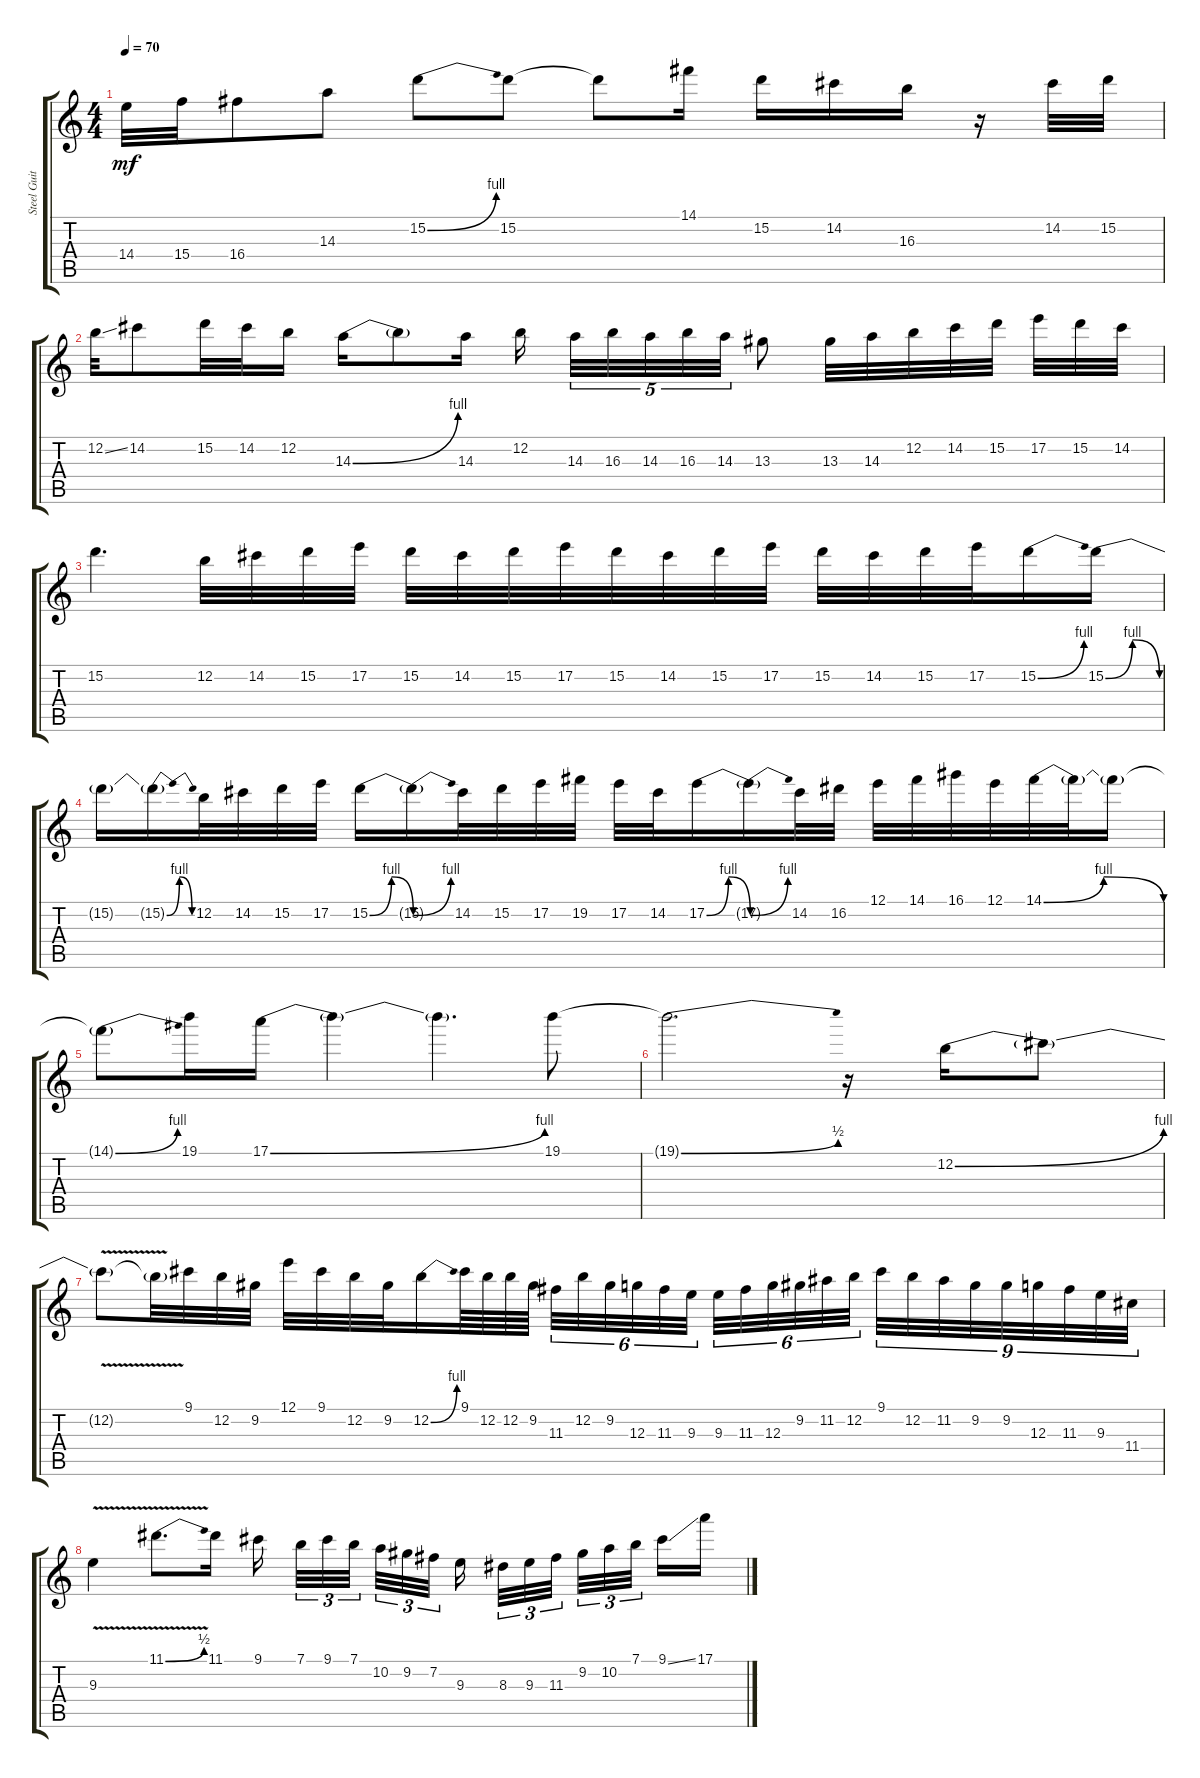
\track ("Steel Guitar" "Steel Guit") {instrument distortionguitar}
\staff {score tabs}
\tuning (E4 B3 G3 D3 A2 E2) {hide}
\ts (4 4)
\tempo 70
\clef g2
\ks c
14.4.32{dy mf} 15.4.32 16.4.8 14.3.8 15.2{be (bend 0 0 60 4)}.8 15.2.8 15.2{t}.8 14.1.16 15.2.16 14.2.16 16.3.16 r.16 14.2.32 15.2.32 |
12.2{ss}.32 14.2.8 15.2.32 14.2.32 12.2.16 14.3{be (bend 0 0 60 4)}.16 14.3{t}.8 14.3.16 12.2.16 14.3.32{tu (5 4)} 16.3.32{tu (5 4)} 14.3.32{tu (5 4)} 16.3.32{tu (5 4)} 14.3.32{tu (5 4)} 13.3.8 13.3.32 14.3.32 12.2.32 14.2.32 15.2.32 17.2.32 15.2.32 14.2.32 |
15.2.4{d} 12.2.32 14.2.32 15.2.32 17.2.32 15.2.32 14.2.32 15.2.32 17.2.32 15.2.32 14.2.32 15.2.32 17.2.32 15.2.32 14.2.32 15.2.32 17.2.32 15.2{be (bend 0 0 60 4)}.16 15.2{be (bendrelease 0 0 30 4 30 4 60 0)}.16 |
15.2{t}.16 15.2{be (bendrelease 0 0 30 4 30 4 60 0) t}.16 12.2.32 14.2.32 15.2.32 17.2.32 15.2{be (bendrelease 0 0 30 4 30 4 60 0)}.16 15.2{be (bend 0 0 60 4) t}.16 14.2.32 15.2.32 17.2.32 19.2.32 17.2.32 14.2.32 17.2{be (bendrelease 0 0 30 4 30 4 60 0)}.16 17.2{be (bend 0 0 60 4) t}.16 14.2.32 16.2.32 12.1.32 14.1.32 16.1.32 12.1.32 14.1{be (bendrelease 0 0 30 4 30 4 60 0)}.32 14.1{t}.32 14.1{t}.16 |
14.1{be (bend 0 0 60 4) t}.8 19.1.16 17.1{be (bend 0 0 60 4)}.16 17.1{t}.4 17.1{t}.4{d} 19.1.8 |
19.1{be (bend 0 0 60 2) t}.2{d} r.16 12.2{be (bend 0 0 60 4)}.16 12.2{t}.8 |
12.2{v t}.8 12.2{t}.32 9.1.32 12.2.32 9.2.32 12.1.32 9.1.32 12.2.32 9.2.32 12.2{be (bend 0 0 60 4)}.16 9.1.64 12.2.64 12.2.64 9.2.64 11.3.32{tu (6 4)} 12.2.32{tu (6 4)} 9.2.32{tu (6 4)} 12.3.32{tu (6 4)} 11.3.32{tu (6 4)} 9.3.32{tu (6 4)} 9.3.32{tu (6 4)} 11.3.32{tu (6 4)} 12.3.32{tu (6 4)} 9.2.32{tu (6 4)} 11.2.32{tu (6 4)} 12.2.32{tu (6 4)} 9.1.32{tu (9 8)} 12.2.32{tu (9 8)} 11.2.32{tu (9 8)} 9.2.32{tu (9 8)} 9.2.32{tu (9 8)} 12.3.32{tu (9 8)} 11.3.32{tu (9 8)} 9.3.32{tu (9 8)} 11.4.32{tu (9 8)} |
9.3{v}.4 11.1{be (bend 0 0 60 2) v}.8{d} 11.1.16 9.1.16 7.1.32{tu (3 2)} 9.1.32{tu (3 2)} 7.1.32{tu (3 2)} 10.2.32{tu (3 2)} 9.2.32{tu (3 2)} 7.2.32{tu (3 2)} 9.3.16 8.3.32{tu (3 2)} 9.3.32{tu (3 2)} 11.3.32{tu (3 2)} 9.2.32{tu (3 2)} 10.2.32{tu (3 2)} 7.1.32{tu (3 2)} 9.1{ss}.16 17.1.16
